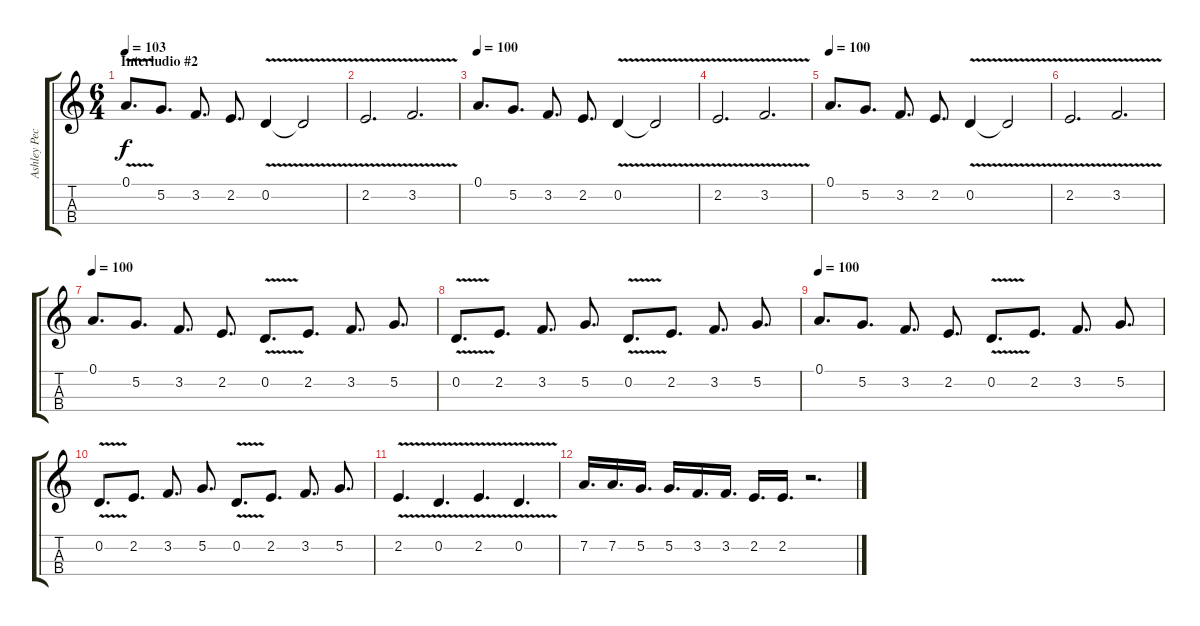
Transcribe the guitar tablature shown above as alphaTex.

\track ("Ashley Peck" "Ashley Pec") {instrument viola}
\staff {score tabs}
\tuning (A4 D4 G3 C3) {hide}
\ts (6 4)
\section ("" "Interludio #2")
\tempo 105
\tempo 103
\clef g2
\ks c
0.1{v}.8{d dy f} 5.2.8{d} 3.2.8{d} 2.2.8{d} 0.2{v}.4 0.2{t}.2 |
2.2{v}.2{d} 3.2{v}.2{d} |
\tempo 100
0.1.8{d} 5.2.8{d} 3.2.8{d} 2.2.8{d} 0.2{v}.4 0.2{t}.2 |
2.2{v}.2{d} 3.2{v}.2{d} |
\tempo 100
0.1.8{d} 5.2.8{d} 3.2.8{d} 2.2.8{d} 0.2{v}.4 0.2{t}.2 |
2.2{v}.2{d} 3.2{v}.2{d} |
\tempo 100
0.1.8{d} 5.2.8{d} 3.2.8{d} 2.2.8{d} 0.2{v}.8{d} 2.2.8{d} 3.2.8{d} 5.2.8{d} |
0.2{v}.8{d} 2.2.8{d} 3.2.8{d} 5.2.8{d} 0.2{v}.8{d} 2.2.8{d} 3.2.8{d} 5.2.8{d} |
\tempo 100
0.1.8{d} 5.2.8{d} 3.2.8{d} 2.2.8{d} 0.2{v}.8{d} 2.2.8{d} 3.2.8{d} 5.2.8{d} |
0.2{v}.8{d} 2.2.8{d} 3.2.8{d} 5.2.8{d} 0.2{v}.8{d} 2.2.8{d} 3.2.8{d} 5.2.8{d} |
2.2{v}.4{d} 0.2{v}.4{d} 2.2{v}.4{d} 0.2{v}.4{d} |
7.2.16{d} 7.2.16{d} 5.2.16{d} 5.2.16{d} 3.2.16{d} 3.2.16{d} 2.2.16{d} 2.2.16{d} r.2{d}
